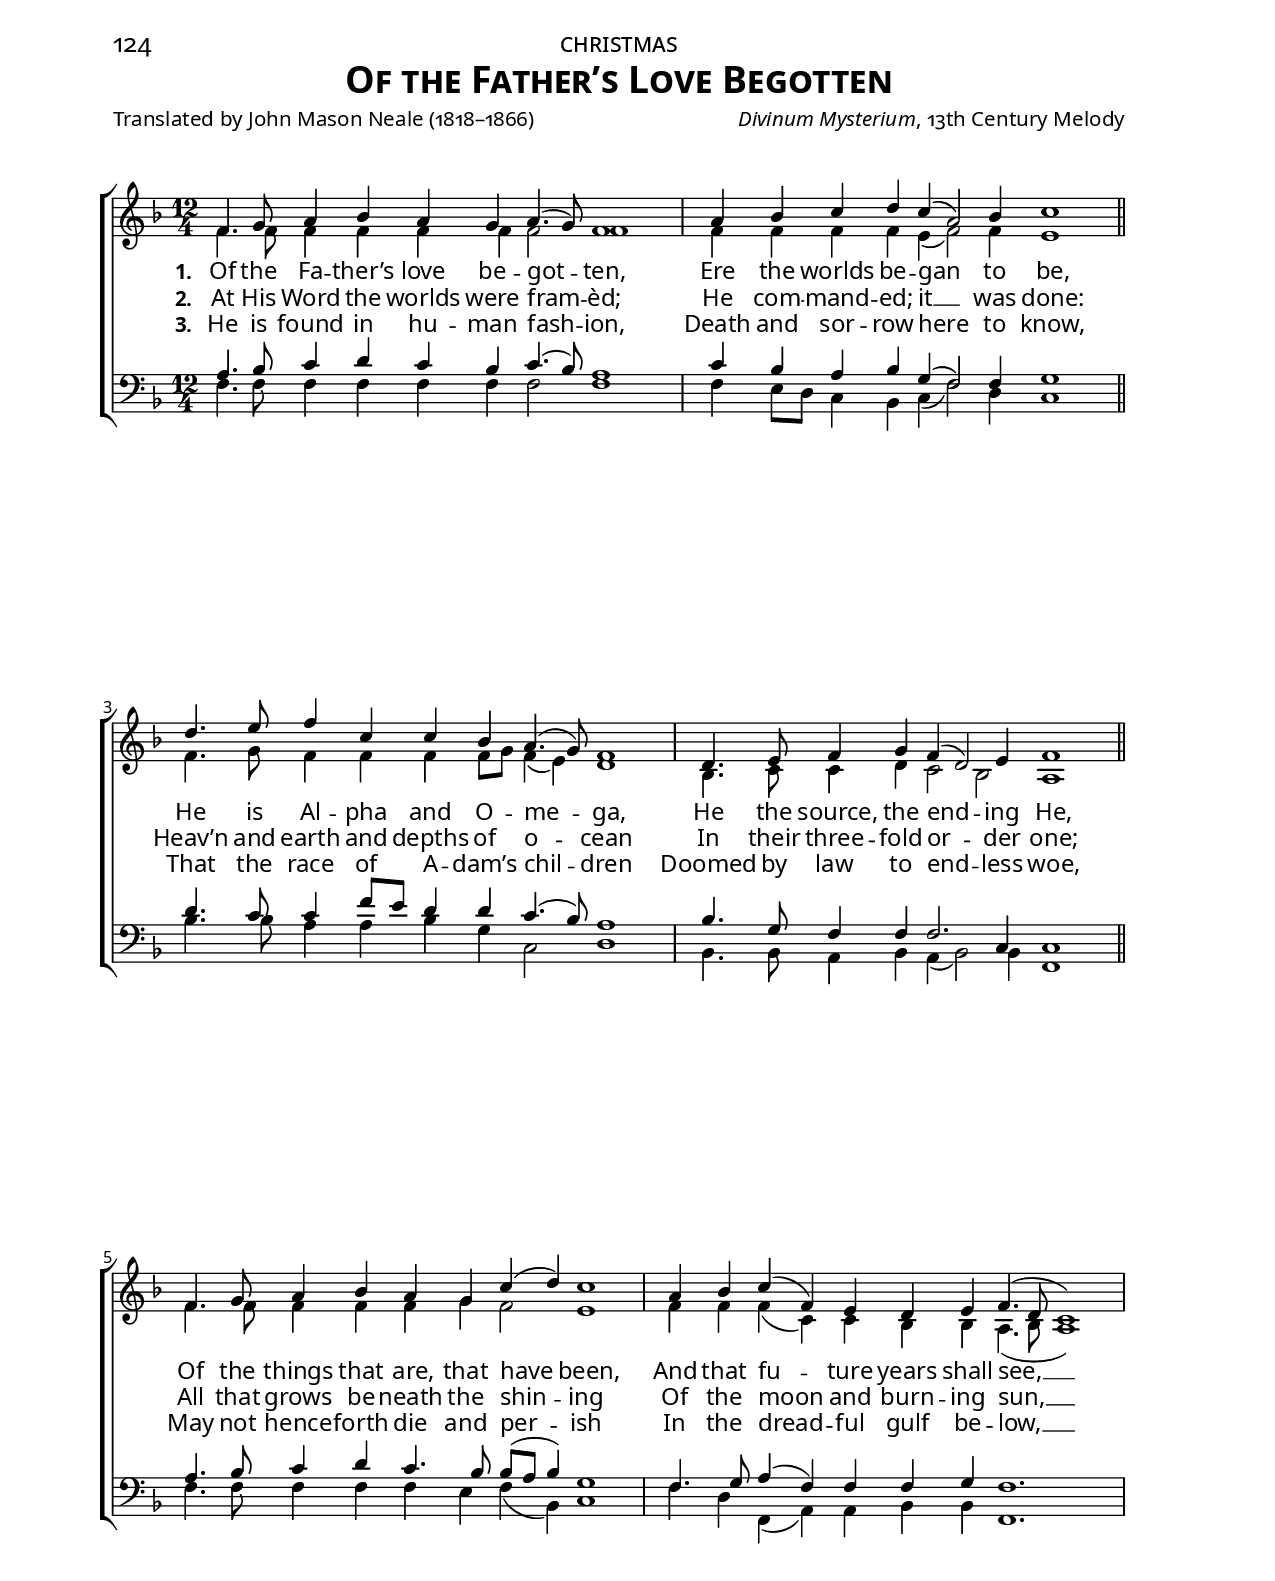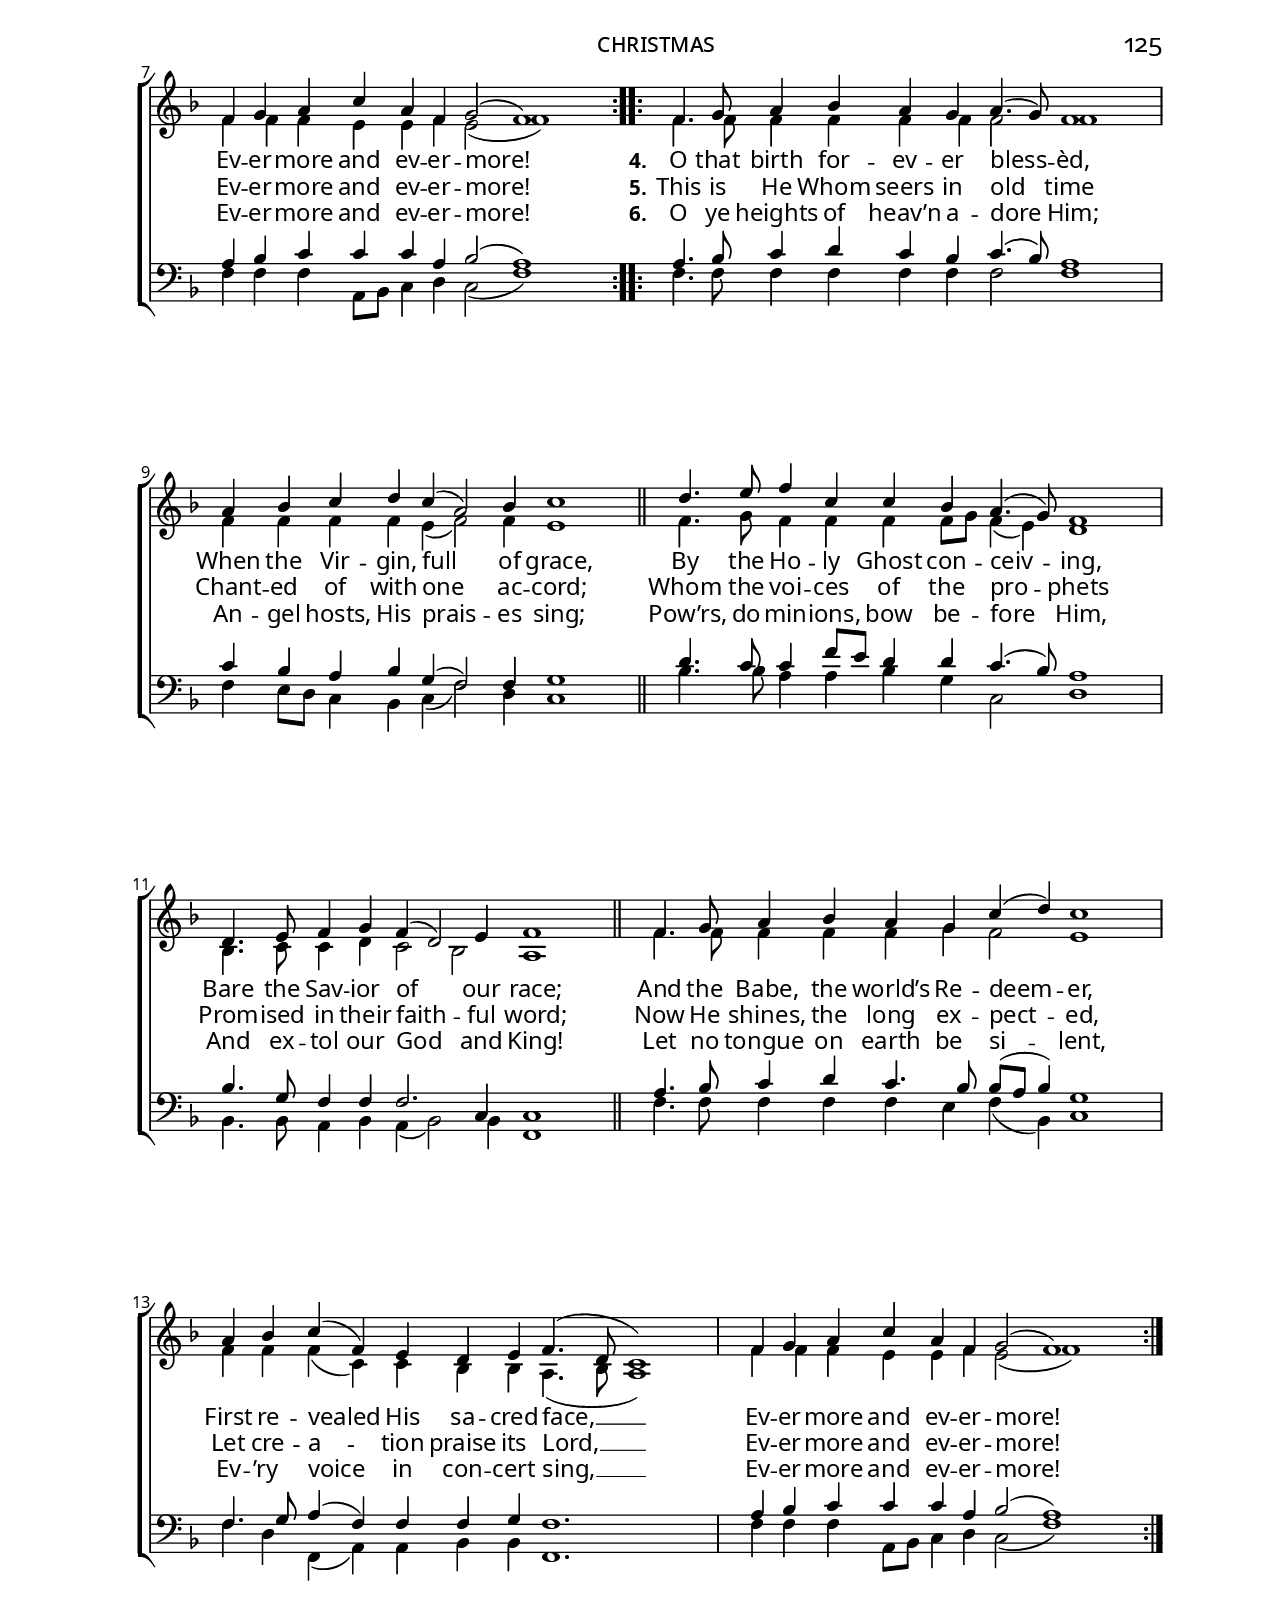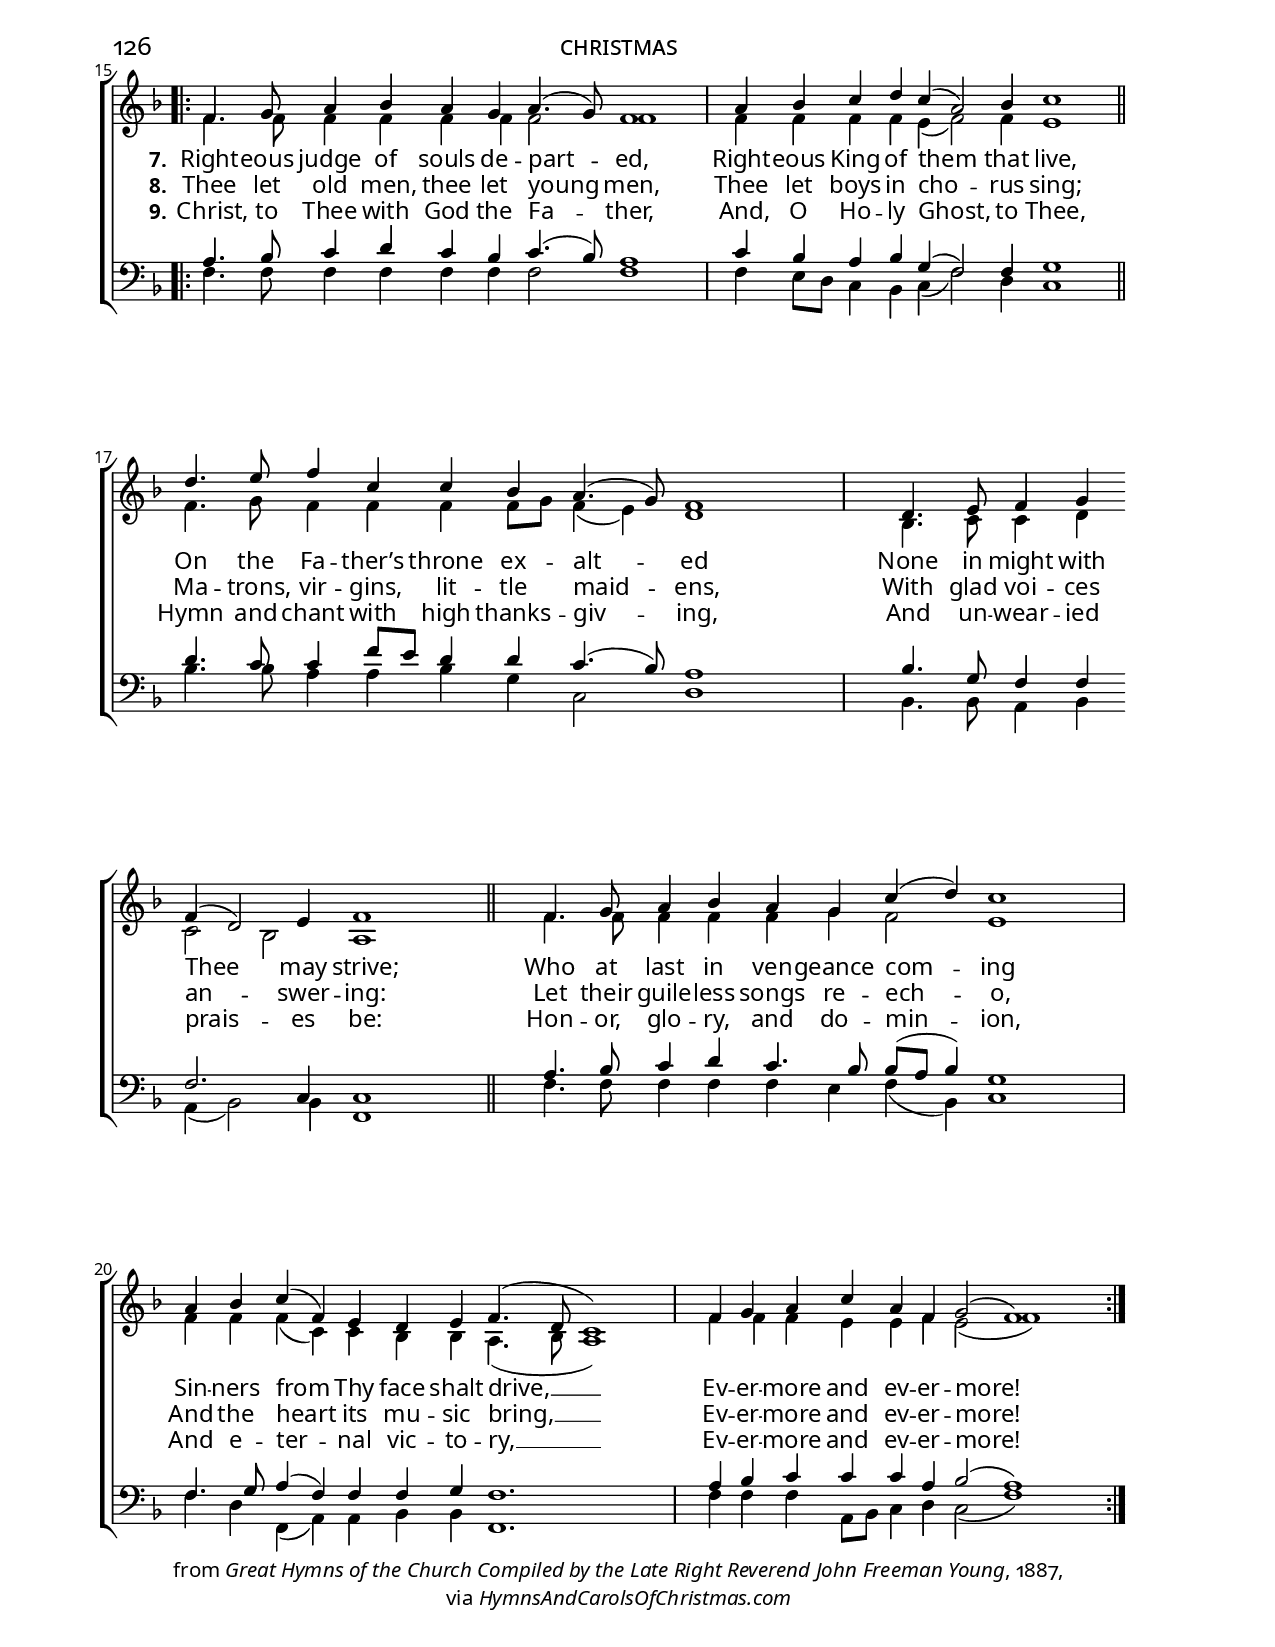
\version "2.14.2"
\include "util.ly"
\header {
  title = \markup{\override #'(font-name . "Garamond Premier Pro Semibold"){ \abs-fontsize #18 \smallCapsOldStyle"Of the Father’s Love Begotten"}}
  poet = \markup\oldStyleNum"Translated by John Mason Neale (1818–1866)"
  composer = \markup\concat{\italic"Divinum Mysterium" \oldStyleNum", 13th Century Melody"}
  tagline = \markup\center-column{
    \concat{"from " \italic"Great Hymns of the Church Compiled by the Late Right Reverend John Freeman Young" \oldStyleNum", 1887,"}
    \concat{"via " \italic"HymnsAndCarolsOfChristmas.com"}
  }
}
\paper {
  %print-all-headers = ##t
  paper-height = 11\in
  paper-width = 8.5\in
  indent = 0\in
  %system-system-spacing = #'((basic-distance . 10) (padding . 0))
  system-system-spacing =
    #'((basic-distance . 0)
       (minimum-distance . 0)
       (padding . -5)
       (stretchability . 100))
  ragged-last-bottom = ##f
  ragged-bottom = ##f
  two-sided = ##t
  inner-margin = 1\in
  outer-margin = 0.75\in
  top-margin = 0.26\in
  bottom-margin = 0.25\in
  first-page-number = #124
  print-first-page-number = ##t
  headerLine = \markup{\override #'(font-name . "Garamond Premier Pro") \smallCapsOldStyle"christmas"}
  oddHeaderMarkup = \markup\fill-line{
     \override #'(font-name . "Garamond Premier Pro")\abs-fontsize #12.5
     \combine 
        \fill-line{"" \on-the-fly #print-page-number-check-first
        \oldStylePageNum""
        }
        \fill-line{\headerLine}
  }
  evenHeaderMarkup = \markup {
     \override #'(font-name . "Garamond Premier Pro")\abs-fontsize #12.5
     \combine
        \on-the-fly #print-page-number-check-first
        \oldStylePageNum""
        \fill-line{\headerLine}
  }
}
#(set-global-staff-size 18) \paper{ #(define fonts (make-pango-font-tree "Garamond Premier Pro" "Garamond Premier Pro" "Garamond Premier Pro" (/ 18 20))) }
global = {
  \key f \major
  \time 12/4
  \autoBeamOff
  \override DynamicLineSpanner #'staff-padding = #0.0
  \override DynamicLineSpanner #'Y-extent = #'(-1 . 1)
  \mergeDifferentlyDottedOn
}

sopMusic = \relative c' {
  \repeat volta 3 {
    f4. g8 a4 bes a g a4.( g8) f1 |
    a4 bes c d \bar"" c( a2) bes4 c1 \bar "||"
    
    d4. e8 f4 c \bar"" c bes a4.( g8) f1 |
    d4. e8 f4 g \bar"" f( d2) e4 f1 \bar "||"
    
    f4. g8 a4 bes a \bar"" g c4( d) c1 |
    \partial 4*2 a4 \partial 4*12 bes4 c( f,4) e4 \bar"" d4 e f4.( d8 c1)
    f4 g a c \bar"" a f g2( f1)
  }
}
sopWords = \lyricmode {
  
}

altoMusic = \relative c' {
  f4. f8 f4 f f f f2 f1 |
  f4 f f f e( f2) f4 e1 \bar "||"
  
  f4. g8 f4 f f f8[ g] f4( e) d1 |
  bes4. c8 c4 d c2 bes a1 \bar "||"
  
  f'4. f8 f4 f f g f2 e1 |
  f4 f f( c) c4 bes4 bes a4.( bes8 a1) |
  f'4 f f e e f e2( f1)
}
altoWords = \lyricmode {
  \dropLyricsIX
  \set associatedVoice = "sopranos"
  \set stanza = #"1. "
  Of the Fa -- ther’s love be -- got -- ten,
      Ere the worlds be -- gan to be,
  He is Al -- pha and O -- me -- ga,
      He the source, the end -- ing He,
  Of the things that are, that have been,
      And that fu -- ture years shall see, __
  Ev -- er -- more and ev -- er -- more!
  
  \set stanza = #"4."
  O that birth for -- ev -- er bless -- èd,
    When the Vir -- gin, full of grace,
By the Ho -- ly Ghost con -- ceiv -- ing,
    Bare the Sav -- ior of our race;
And the Babe, the world’s Re -- deem -- er,
    First re -- vealed His sa -- cred face, __
        Ev -- er -- more and ev -- er -- more!
  
  
  \set stanza = #" 7."
  Right -- eous judge of souls de -- part -- ed,
    Right -- eous King of them that live,
On the Fa -- ther’s throne ex -- alt -- ed
    None in might with Thee may strive;
Who at last in ven -- geance com -- ing
    Sin -- ners from Thy face shalt drive, __
        Ev -- er -- more and ev -- er -- more!
}
altoWordsII = \lyricmode {
  \dropLyricsIX
%\markup\italic
  \set associatedVoice = "sopranos"
  \set stanza = #"2. "
  At His Word the worlds were fram -- èd;
    He com -- mand -- ed; it __ was done:
Heav’n and earth and depths of o -- cean
    In their three -- fold or -- der one;
All that grows be -- neath the shin -- ing
    Of the moon and burn -- ing sun, __
        Ev -- er -- more and ev -- er -- more!
  
  \set stanza = #"5."
  This is He Whom seers in old time
    Chant -- ed of with one ac -- cord;
Whom the voi -- ces of the pro -- phets
    Prom -- ised in their faith -- ful word;
Now He shines, the long ex -- pect -- ed,
    Let cre -- a -- tion praise its Lord, __
        Ev -- er -- more and ev -- er -- more!
  
  \set stanza = #" 8."
  Thee let old men, thee let young men,
    Thee let boys in cho -- rus sing;
Ma -- trons, vir -- gins, lit -- tle maid -- ens,
    With glad voi -- ces an -- swer -- ing:
Let their guile -- less songs re -- ech -- o,
    And the heart its mu -- sic bring, __
        Ev -- er -- more and ev -- er -- more!
}
altoWordsIII = \lyricmode {
  \dropLyricsIX
  \set associatedVoice = "sopranos"
  \set stanza = #"3. "
  He is found in hu -- man fash -- ion,
    Death and sor -- row here to know,
That the race of A -- dam’s chil -- dren
    Doomed by law to end -- less woe,
May not hence -- forth die and per -- ish
    In the dread -- ful gulf be -- low, __
        Ev -- er -- more and ev -- er -- more!
  
  
  \set stanza = #"6."
  O ye heights of heav’n a -- dore Him;
    An -- gel hosts, His prais -- es sing;
Pow’rs, do -- min -- ions, bow be -- fore Him,
    And ex -- tol our God and King!
Let no tongue on earth be si -- lent,
    Ev -- ’ry voice in con -- cert sing, __
        Ev -- er -- more and ev -- er -- more!
  
  \set stanza = #" 9."
  Christ, to Thee with God the Fa -- ther,
    And, O Ho -- ly Ghost, to Thee,
Hymn and chant with high thanks -- giv -- ing,
    And un -- wear -- ied prais -- es be:
Hon -- or, glo -- ry, and do -- min -- ion,
    And e -- ter -- nal vic -- to -- ry, __
        Ev -- er -- more and ev -- er -- more!
}
altoWordsIV = \lyricmode {
  \set associatedVoice = "sopranos"
}
altoWordsV = \lyricmode {
  \set associatedVoice = "sopranos"
}
altoWordsVI = \lyricmode {
  \set associatedVoice = "sopranos"
}
altoWordsVII = \lyricmode {
  \set associatedVoice = "sopranos"
}
altoWordsVIII = \lyricmode {
  \set associatedVoice = "sopranos"
}
altoWordsIX = \lyricmode {
  \set associatedVoice = "sopranos"
}
tenorMusic = \relative c' {
  a4. bes8 c4 d c bes c4.( bes8) a1 |
  c4 bes a bes g( f2) f4 g1 \bar "||"
  
  d'4. c8 c4 f8[ e] d4 d c4.( bes8) a1 |
  bes4. g8 f4 f f2. c4 c1 \bar "||"
  
  a'4. bes8 c4 d c4. bes8 bes8[( a] bes4) g1 |
  f4. g8 a4( f) f4 f4 g f1. |
  a4 bes c c c a bes2( a1)
}
tenorWords = \lyricmode {

}

bassMusic = \relative c {
  f4. f8 f4 f f f f2 f1 |
  f4 e8[ d] c4 bes c( f2) d4 c1 \bar "||"
  
  bes'4. bes8 a4 a bes g c,2 d1 |
  bes4. bes8 a4 bes a( bes2) bes4 f1 \bar "||"
  
  f'4. f8 f4 f f e f4( bes,) c1 |
  f4 d4 f,4( a4) a4 bes4 bes f1. |
  f'4 f f a,8[ bes] c4 d c2( f1)
}
bassWords = \lyricmode {

}

pianoRH = \relative c' {
  
}
pianoLH = \relative c' {
  
}

\score {
  <<
   \new ChoirStaff <<
    \new Staff = women <<
      \new Voice = "sopranos" { \voiceOne << \global \repeat unfold3\sopMusic >> }
      \new Voice = "altos" { \voiceTwo << \global \repeat unfold3\altoMusic >> }
    >>
    \new Lyrics \with { alignAboveContext = #"women" \override VerticalAxisGroup #'nonstaff-relatedstaff-spacing = #'((basic-distance . 1))} \lyricsto "sopranos" \sopWords
    \new Lyrics = "altosIX"  \with { alignBelowContext = #"women" } \lyricsto "altos" \altoWordsIX
    \new Lyrics = "altosVIII"  \with { alignBelowContext = #"women" } \lyricsto "altos" \altoWordsVIII
    \new Lyrics = "altosVII"  \with { alignBelowContext = #"women" } \lyricsto "altos" \altoWordsVII
    \new Lyrics = "altosVI"  \with { alignBelowContext = #"women" } \lyricsto "altos" \altoWordsVI
    \new Lyrics = "altosV"  \with { alignBelowContext = #"women" } \lyricsto "altos" \altoWordsV
    \new Lyrics = "altosIV"  \with { alignBelowContext = #"women" } \lyricsto "altos" \altoWordsIV
    \new Lyrics = "altosIII"  \with { alignBelowContext = #"women" } \lyricsto "altos" \altoWordsIII
    \new Lyrics = "altosII"  \with { alignBelowContext = #"women" } \lyricsto "altos" \altoWordsII
    \new Lyrics = "altos"  \with { alignBelowContext = #"women" \override VerticalAxisGroup #'nonstaff-relatedstaff-spacing = #'((padding . -0.5)) } \lyricsto "altos" \altoWords
   \new Staff = men <<
      \clef bass
      \new Voice = "tenors" { \voiceOne << \global \repeat unfold3\tenorMusic >> }
      \new Voice = "basses" { \voiceTwo << \global \repeat unfold3\bassMusic >> }
    >>
    \new Lyrics \with { alignAboveContext = #"men" \override VerticalAxisGroup #'nonstaff-relatedstaff-spacing = #'((basic-distance . 1)) } \lyricsto "tenors" \tenorWords
    \new Lyrics \with { alignBelowContext = #"men" \override VerticalAxisGroup #'nonstaff-relatedstaff-spacing = #'((basic-distance . 1)) } \lyricsto "basses" \bassWords
  >>
%    \new PianoStaff << \new Staff { \new Voice { \pianoRH } } \new Staff { \clef "bass" \pianoLH } >>
  >>
  \layout {
  \context {
    \Lyrics
    \override LyricText #'font-size = #1.3
  }
    \context {
      \Score
      \override SpacingSpanner #'base-shortest-duration = #(ly:make-moment 1 1)
      \override SpacingSpanner #'common-shortest-duration = #(ly:make-moment 1 1)
    }
    \context {
      % Remove all empty staves
      % \Staff \RemoveEmptyStaves \override VerticalAxisGroup #'remove-first = ##t
    }
%6.14g	\context { \Lyrics \override LyricText #'font-size = #0.75 }
%{IF_LESSER
\context { \Lyrics \override LyricText #'font-size = #1.2 }
%}%END_IF_LESSER
    \context {
      \Lyrics
      \override LyricText #'X-offset = #center-on-word
    }
  }
}

